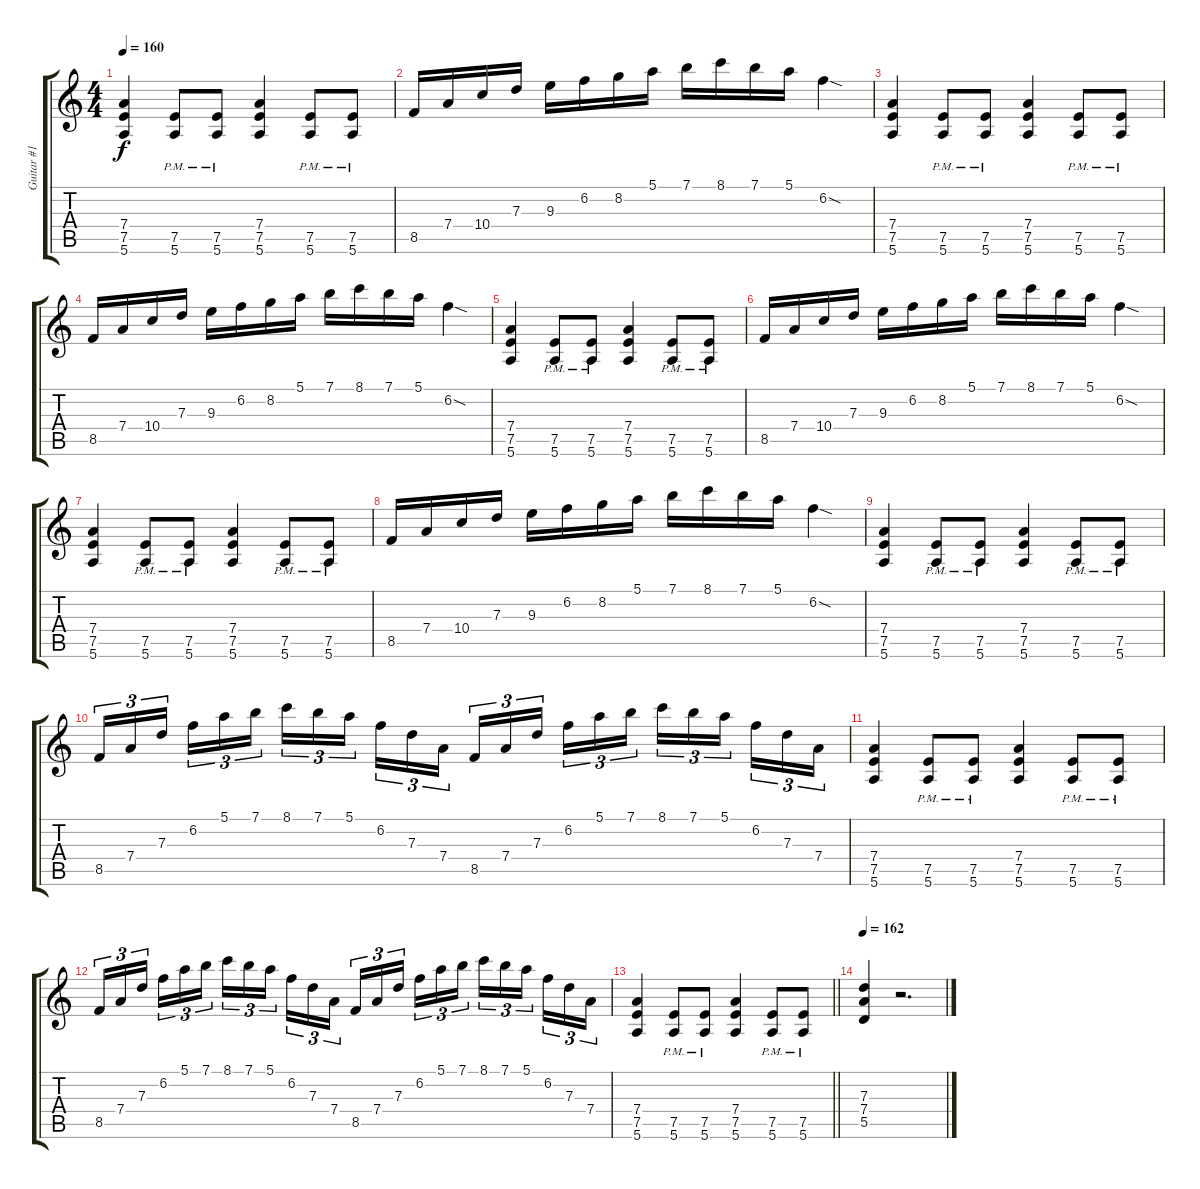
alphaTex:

\track ("Guitar #1" "Guitar #1") {instrument distortionguitar}
\staff {score tabs}
\tuning (E4 B3 G3 D3 A2 E2) {hide}
\ts (4 4)
\tempo 160
\clef g2
\ks c
(7.4 7.5 5.6).4{dy f} (7.5{pm} 5.6{pm}).8 (7.5{pm} 5.6{pm}).8 (7.4 7.5 5.6).4 (7.5{pm} 5.6{pm}).8 (7.5{pm} 5.6{pm}).8 |
8.5.16 7.4.16 10.4.16 7.3.16 9.3.16 6.2.16 8.2.16 5.1.16 7.1.16 8.1.16 7.1.16 5.1.16 6.2{sod}.4 |
(7.4 7.5 5.6).4 (7.5{pm} 5.6{pm}).8 (7.5{pm} 5.6{pm}).8 (7.4 7.5 5.6).4 (7.5{pm} 5.6{pm}).8 (7.5{pm} 5.6{pm}).8 |
8.5.16 7.4.16 10.4.16 7.3.16 9.3.16 6.2.16 8.2.16 5.1.16 7.1.16 8.1.16 7.1.16 5.1.16 6.2{sod}.4 |
(7.4 7.5 5.6).4 (7.5{pm} 5.6{pm}).8 (7.5{pm} 5.6{pm}).8 (7.4 7.5 5.6).4 (7.5{pm} 5.6{pm}).8 (7.5{pm} 5.6{pm}).8 |
8.5.16 7.4.16 10.4.16 7.3.16 9.3.16 6.2.16 8.2.16 5.1.16 7.1.16 8.1.16 7.1.16 5.1.16 6.2{sod}.4 |
(7.4 7.5 5.6).4 (7.5{pm} 5.6{pm}).8 (7.5{pm} 5.6{pm}).8 (7.4 7.5 5.6).4 (7.5{pm} 5.6{pm}).8 (7.5{pm} 5.6{pm}).8 |
8.5.16 7.4.16 10.4.16 7.3.16 9.3.16 6.2.16 8.2.16 5.1.16 7.1.16 8.1.16 7.1.16 5.1.16 6.2{sod}.4 |
(7.4 7.5 5.6).4 (7.5{pm} 5.6{pm}).8 (7.5{pm} 5.6{pm}).8 (7.4 7.5 5.6).4 (7.5{pm} 5.6{pm}).8 (7.5{pm} 5.6{pm}).8 |
8.5.16{tu (3 2)} 7.4.16{tu (3 2)} 7.3.16{tu (3 2) beam splitsecondary} 6.2.16{tu (3 2)} 5.1.16{tu (3 2)} 7.1.16{tu (3 2)} 8.1.16{tu (3 2)} 7.1.16{tu (3 2)} 5.1.16{tu (3 2) beam splitsecondary} 6.2.16{tu (3 2)} 7.3.16{tu (3 2)} 7.4.16{tu (3 2)} 8.5.16{tu (3 2)} 7.4.16{tu (3 2)} 7.3.16{tu (3 2) beam splitsecondary} 6.2.16{tu (3 2)} 5.1.16{tu (3 2)} 7.1.16{tu (3 2)} 8.1.16{tu (3 2)} 7.1.16{tu (3 2)} 5.1.16{tu (3 2) beam splitsecondary} 6.2.16{tu (3 2)} 7.3.16{tu (3 2)} 7.4.16{tu (3 2)} |
(7.4 7.5 5.6).4 (7.5{pm} 5.6{pm}).8 (7.5{pm} 5.6{pm}).8 (7.4 7.5 5.6).4 (7.5{pm} 5.6{pm}).8 (7.5{pm} 5.6{pm}).8 |
8.5.16{tu (3 2)} 7.4.16{tu (3 2)} 7.3.16{tu (3 2) beam splitsecondary} 6.2.16{tu (3 2)} 5.1.16{tu (3 2)} 7.1.16{tu (3 2)} 8.1.16{tu (3 2)} 7.1.16{tu (3 2)} 5.1.16{tu (3 2) beam splitsecondary} 6.2.16{tu (3 2)} 7.3.16{tu (3 2)} 7.4.16{tu (3 2)} 8.5.16{tu (3 2)} 7.4.16{tu (3 2)} 7.3.16{tu (3 2) beam splitsecondary} 6.2.16{tu (3 2)} 5.1.16{tu (3 2)} 7.1.16{tu (3 2)} 8.1.16{tu (3 2)} 7.1.16{tu (3 2)} 5.1.16{tu (3 2) beam splitsecondary} 6.2.16{tu (3 2)} 7.3.16{tu (3 2)} 7.4.16{tu (3 2)} |
\barLineRight lightlight
(7.4 7.5 5.6).4 (7.5{pm} 5.6{pm}).8 (7.5{pm} 5.6{pm}).8 (7.4 7.5 5.6).4 (7.5{pm} 5.6{pm}).8 (7.5{pm} 5.6{pm}).8 |
\section ("" "")
\tempo 162
(7.3 7.4 5.5).4 r.2{d}
